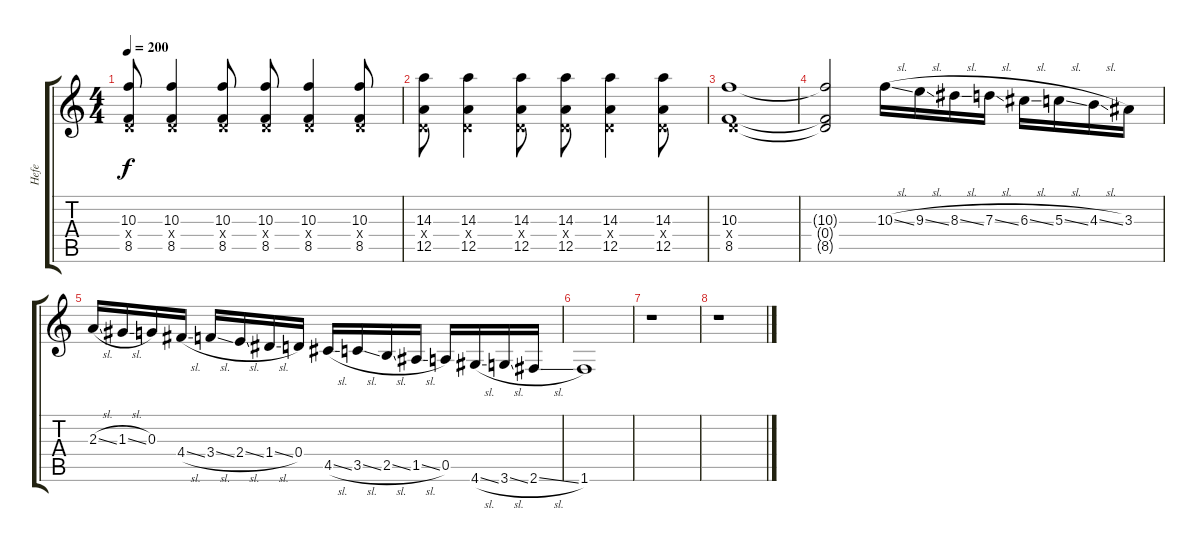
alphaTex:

\track ("Hefe" "Hefe") {instrument overdrivenguitar}
\staff {score tabs}
\tuning (E4 B3 G3 D3 A2 E2) {hide}
\ts (4 4)
\tempo 200
\clef g2
\ks c
(10.3 0.4{x} 8.5).8{dy f} (10.3 0.4{x} 8.5).4 (10.3 0.4{x} 8.5).8 (10.3 0.4{x} 8.5).8 (10.3 0.4{x} 8.5).4 (10.3 0.4{x} 8.5).8 |
(14.3 0.4{x} 12.5).8 (14.3 0.4{x} 12.5).4 (14.3 0.4{x} 12.5).8 (14.3 0.4{x} 12.5).8 (14.3 0.4{x} 12.5).4 (14.3 0.4{x} 12.5).8 |
(10.3 0.4{x} 8.5).1 |
(10.3{t} 0.4{t} 8.5{t}).2 10.3{sl}.16 9.3{sl}.16 8.3{sl}.16 7.3{sl}.16 6.3{sl}.16 5.3{sl}.16 4.3{sl}.16 3.3.16 |
2.3{sl}.16 1.3{sl}.16 0.3.16 4.4{sl}.16 3.4{sl}.16 2.4{sl}.16 1.4{sl}.16 0.4.16 4.5{sl}.16 3.5{sl}.16 2.5{sl}.16 1.5{sl}.16 0.5.16 4.6{sl}.16 3.6{sl}.16 2.6{sl}.16 |
1.6.1 |
r.1 |
r.1
